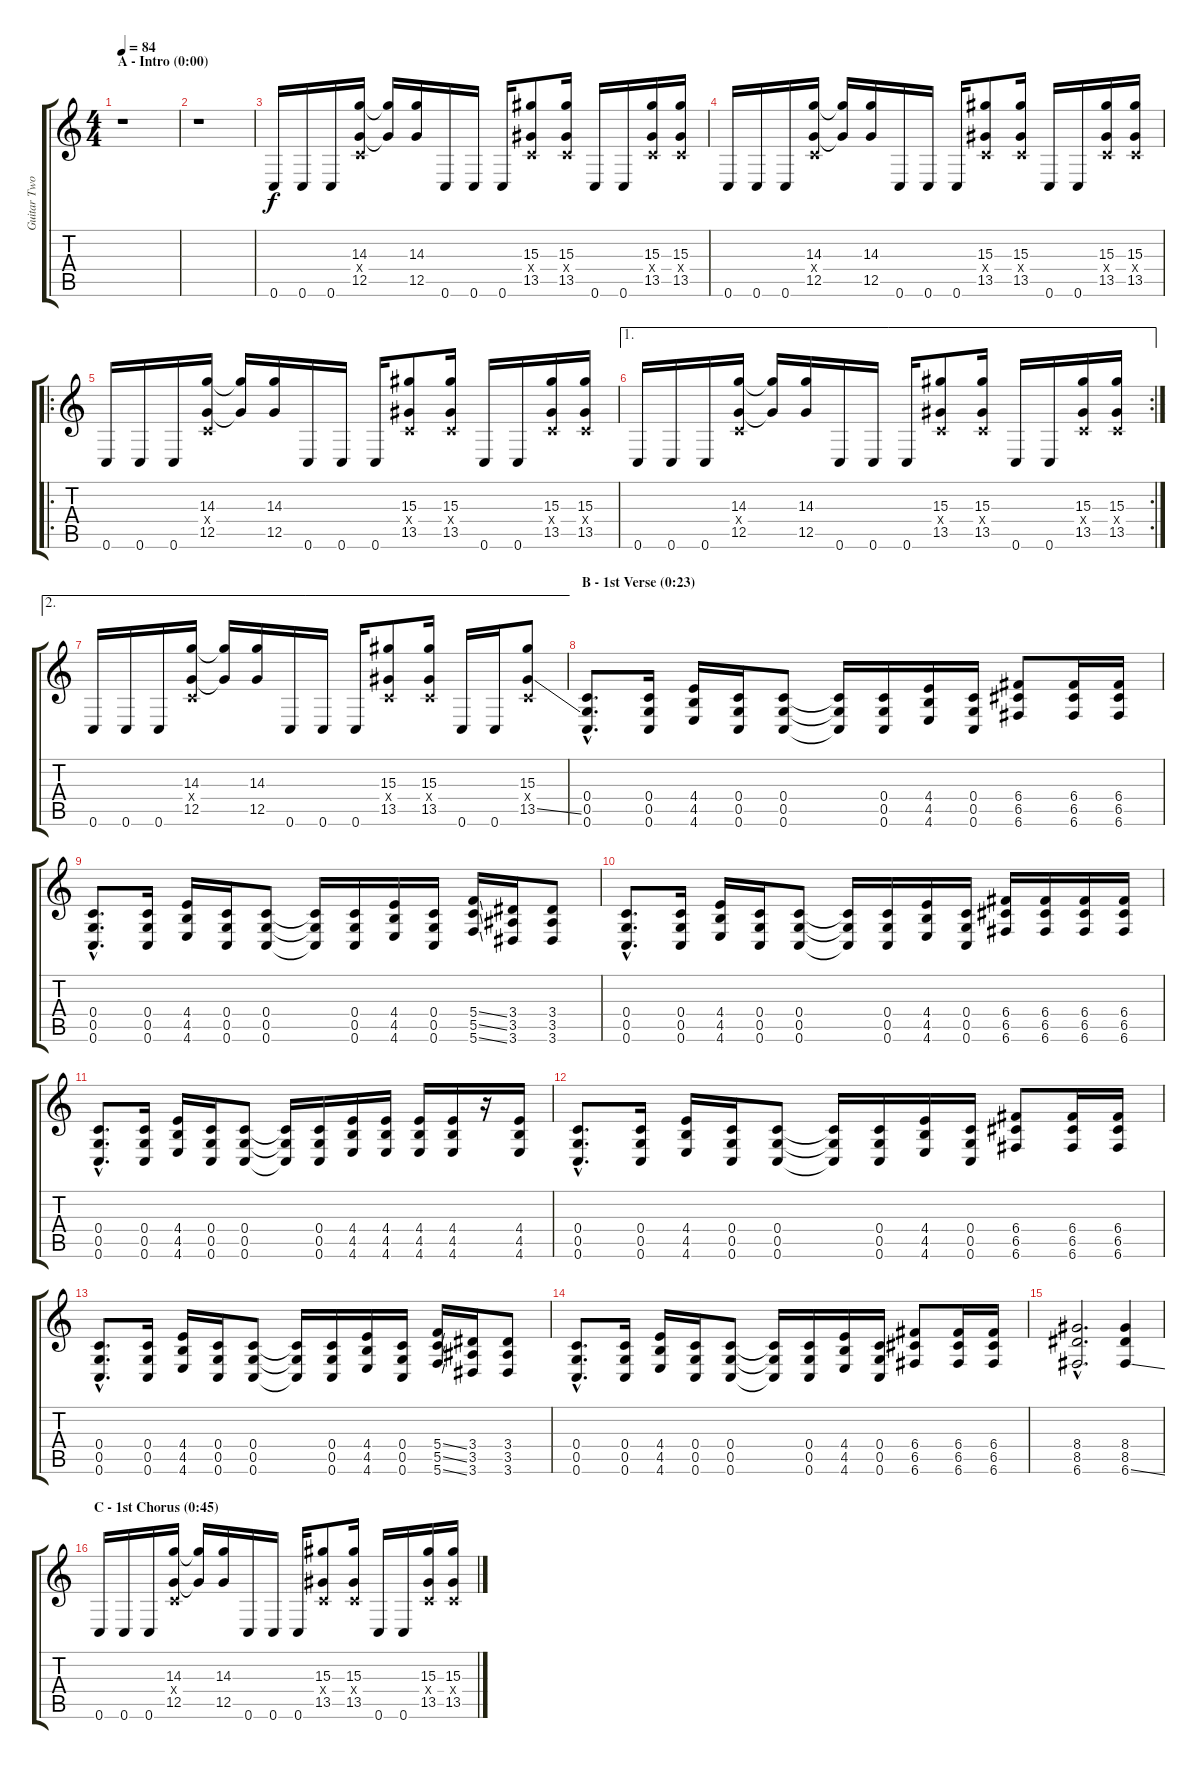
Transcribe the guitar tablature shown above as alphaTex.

\track ("Guitar Two" "Guitar Two") {instrument distortionguitar}
\staff {score tabs}
\tuning (D4 A3 F3 C3 G2 C2) {hide}
\ts (4 4)
\section ("" "A - Intro (0:00)")
\tempo 84
\clef g2
\ks c
r.1{dy f instrument distortionguitar} |
r.1 |
0.6.16 0.6.16 0.6.16 (14.3 0.4{x} 12.5).16 (14.3{t} 12.5{t}).16 (14.3 12.5).16 0.6.16 0.6.16 0.6.16 (15.3 0.4{x} 13.5).8 (15.3 0.4{x} 13.5).16 0.6.16 0.6.16 (15.3 0.4{x} 13.5).16 (15.3 0.4{x} 13.5).16 |
0.6.16 0.6.16 0.6.16 (14.3 0.4{x} 12.5).16 (14.3{t} 12.5{t}).16 (14.3 12.5).16 0.6.16 0.6.16 0.6.16 (15.3 0.4{x} 13.5).8 (15.3 0.4{x} 13.5).16 0.6.16 0.6.16 (15.3 0.4{x} 13.5).16 (15.3 0.4{x} 13.5).16 |
\ro
0.6.16 0.6.16 0.6.16 (14.3 0.4{x} 12.5).16 (14.3{t} 12.5{t}).16 (14.3 12.5).16 0.6.16 0.6.16 0.6.16 (15.3 0.4{x} 13.5).8 (15.3 0.4{x} 13.5).16 0.6.16 0.6.16 (15.3 0.4{x} 13.5).16 (15.3 0.4{x} 13.5).16 |
\ae 1
\rc 2
0.6.16 0.6.16 0.6.16 (14.3 0.4{x} 12.5).16 (14.3{t} 12.5{t}).16 (14.3 12.5).16 0.6.16 0.6.16 0.6.16 (15.3 0.4{x} 13.5).8 (15.3 0.4{x} 13.5).16 0.6.16 0.6.16 (15.3 0.4{x} 13.5).16 (15.3 0.4{x} 13.5).16 |
\ae 2
0.6.16 0.6.16 0.6.16 (14.3 0.4{x} 12.5).16 (14.3{t} 12.5{t}).16 (14.3 12.5).16 0.6.16 0.6.16 0.6.16 (15.3 0.4{x} 13.5).8 (15.3 0.4{x} 13.5).16 0.6.16 0.6.16 (15.3 0.4{x} 13.5{ss}).8 |
\section ("" "B - 1st Verse (0:23)")
(0.4{hac} 0.5{hac} 0.6{hac}).8{d} (0.4 0.5 0.6).16 (4.4 4.5 4.6).16 (0.4 0.5 0.6).16 (0.4 0.5 0.6).8 (0.4{t} 0.5{t} 0.6{t}).16 (0.4 0.5 0.6).16 (4.4 4.5 4.6).16 (0.4 0.5 0.6).16 (6.4 6.5 6.6).8 (6.4 6.5 6.6).16 (6.4 6.5 6.6).16 |
(0.4{hac} 0.5{hac} 0.6{hac}).8{d} (0.4 0.5 0.6).16 (4.4 4.5 4.6).16 (0.4 0.5 0.6).16 (0.4 0.5 0.6).8 (0.4{t} 0.5{t} 0.6{t}).16 (0.4 0.5 0.6).16 (4.4 4.5 4.6).16 (0.4 0.5 0.6).16 (5.4{ss} 5.5{ss} 5.6{ss}).16 (3.4 3.5 3.6).16 (3.4 3.5 3.6).8 |
(0.4{hac} 0.5{hac} 0.6{hac}).8{d} (0.4 0.5 0.6).16 (4.4 4.5 4.6).16 (0.4 0.5 0.6).16 (0.4 0.5 0.6).8 (0.4{t} 0.5{t} 0.6{t}).16 (0.4 0.5 0.6).16 (4.4 4.5 4.6).16 (0.4 0.5 0.6).16 (6.4 6.5 6.6).16 (6.4 6.5 6.6).16 (6.4 6.5 6.6).16 (6.4 6.5 6.6).16 |
(0.4{hac} 0.5{hac} 0.6{hac}).8{d} (0.4 0.5 0.6).16 (4.4 4.5 4.6).16 (0.4 0.5 0.6).16 (0.4 0.5 0.6).8 (0.4{t} 0.5{t} 0.6{t}).16 (0.4 0.5 0.6).16 (4.4 4.5 4.6).16 (4.4 4.5 4.6).16 (4.4 4.5 4.6).16 (4.4 4.5 4.6).16 r.16 (4.4 4.5 4.6).16 |
(0.4{hac} 0.5{hac} 0.6{hac}).8{d} (0.4 0.5 0.6).16 (4.4 4.5 4.6).16 (0.4 0.5 0.6).16 (0.4 0.5 0.6).8 (0.4{t} 0.5{t} 0.6{t}).16 (0.4 0.5 0.6).16 (4.4 4.5 4.6).16 (0.4 0.5 0.6).16 (6.4 6.5 6.6).8 (6.4 6.5 6.6).16 (6.4 6.5 6.6).16 |
(0.4{hac} 0.5{hac} 0.6{hac}).8{d} (0.4 0.5 0.6).16 (4.4 4.5 4.6).16 (0.4 0.5 0.6).16 (0.4 0.5 0.6).8 (0.4{t} 0.5{t} 0.6{t}).16 (0.4 0.5 0.6).16 (4.4 4.5 4.6).16 (0.4 0.5 0.6).16 (5.4{ss} 5.5{ss} 5.6{ss}).16 (3.4 3.5 3.6).16 (3.4 3.5 3.6).8 |
(0.4{hac} 0.5{hac} 0.6{hac}).8{d} (0.4 0.5 0.6).16 (4.4 4.5 4.6).16 (0.4 0.5 0.6).16 (0.4 0.5 0.6).8 (0.4{t} 0.5{t} 0.6{t}).16 (0.4 0.5 0.6).16 (4.4 4.5 4.6).16 (0.4 0.5 0.6).16 (6.4 6.5 6.6).8 (6.4 6.5 6.6).16 (6.4 6.5 6.6).16 |
(8.4{hac} 8.5{hac} 6.6{hac}).2{d} (8.4 8.5 6.6{ss}).4 |
\section ("" "C - 1st Chorus (0:45)")
0.6.16 0.6.16 0.6.16 (14.3 0.4{x} 12.5).16 (14.3{t} 12.5{t}).16 (14.3 12.5).16 0.6.16 0.6.16 0.6.16 (15.3 0.4{x} 13.5).8 (15.3 0.4{x} 13.5).16 0.6.16 0.6.16 (15.3 0.4{x} 13.5).16 (15.3 0.4{x} 13.5).16
